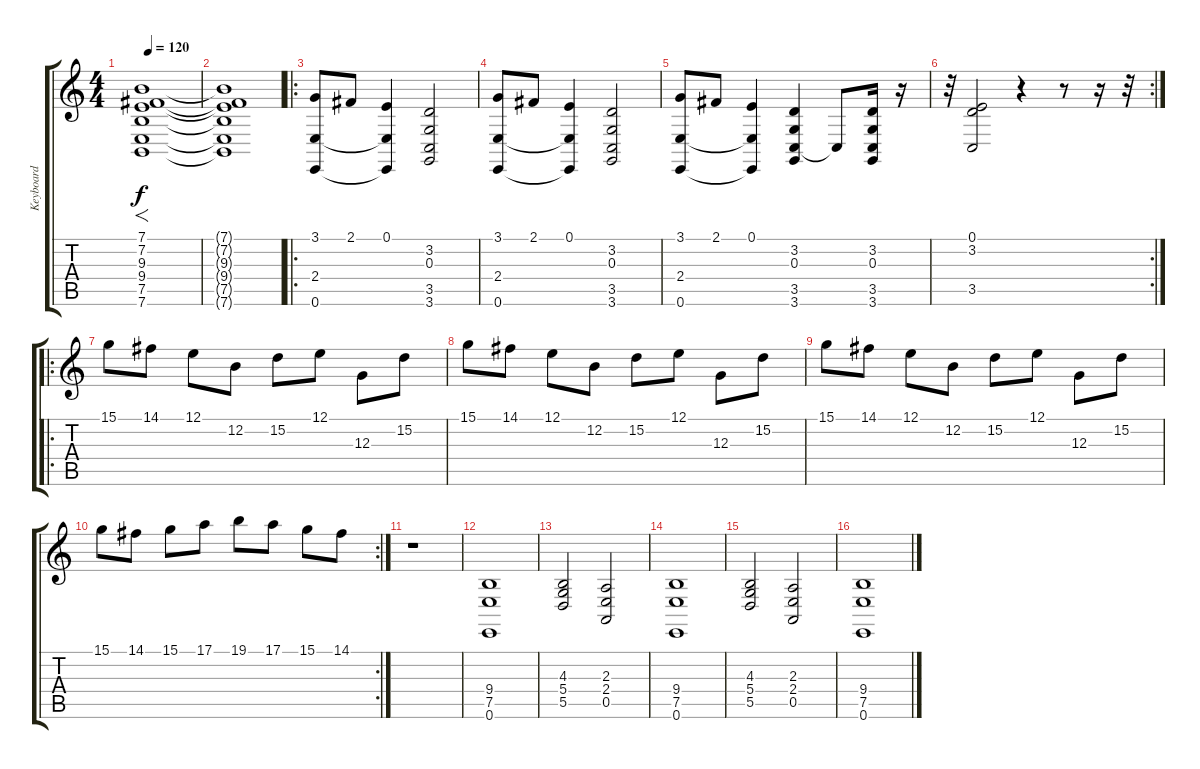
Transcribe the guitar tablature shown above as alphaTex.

\track ("Keyboard" "Keyboard") {instrument fx2soundtrack}
\staff {score tabs}
\tuning (E4 B3 G3 D3 A2 E2) {hide}
\ts (4 4)
\tempo 120
\clef g2
\ks c
(7.1 7.2 9.3 9.4 7.5 7.6).1{f dy f instrument lead5charang} |
(7.1{t} 7.2{t} 9.3{t} 9.4{t} 7.5{t} 7.6{t}).1 |
\ro
(3.1 2.4 0.6).8{instrument electricgrandpiano} 2.1.8 (0.1 2.4{t} 0.6{t}).4 (3.2 0.3 3.5 3.6).2 |
(3.1 2.4 0.6).8 2.1.8 (0.1 2.4{t} 0.6{t}).4 (3.2 0.3 3.5 3.6).2 |
(3.1 2.4 0.6).8 2.1.8 (0.1 2.4{t} 0.6{t}).4 (3.2 0.3 3.5 3.6).4 3.5{t}.8 (3.2 0.3 3.5 3.6).16 r.16 |
\rc 2
r.32 (0.1 3.2 3.5).2 r.4 r.8 r.16 r.32 |
\ro
15.1.8{instrument pad5bowed} 14.1.8 12.1.8 12.2.8 15.2.8 12.1.8 12.3.8 15.2.8 |
15.1.8 14.1.8 12.1.8 12.2.8 15.2.8 12.1.8 12.3.8 15.2.8 |
15.1.8 14.1.8 12.1.8 12.2.8 15.2.8 12.1.8 12.3.8 15.2.8 |
\rc 2
15.1.8 14.1.8 15.1.8 17.1.8 19.1.8 17.1.8 15.1.8 14.1.8 |
r.1 |
(9.4 7.5 0.6).1{instrument fx2soundtrack} |
(4.3 5.4 5.5).2 (2.3 2.4 0.5).2 |
(9.4 7.5 0.6).1 |
(4.3 5.4 5.5).2 (2.3 2.4 0.5).2 |
(9.4 7.5 0.6).1
